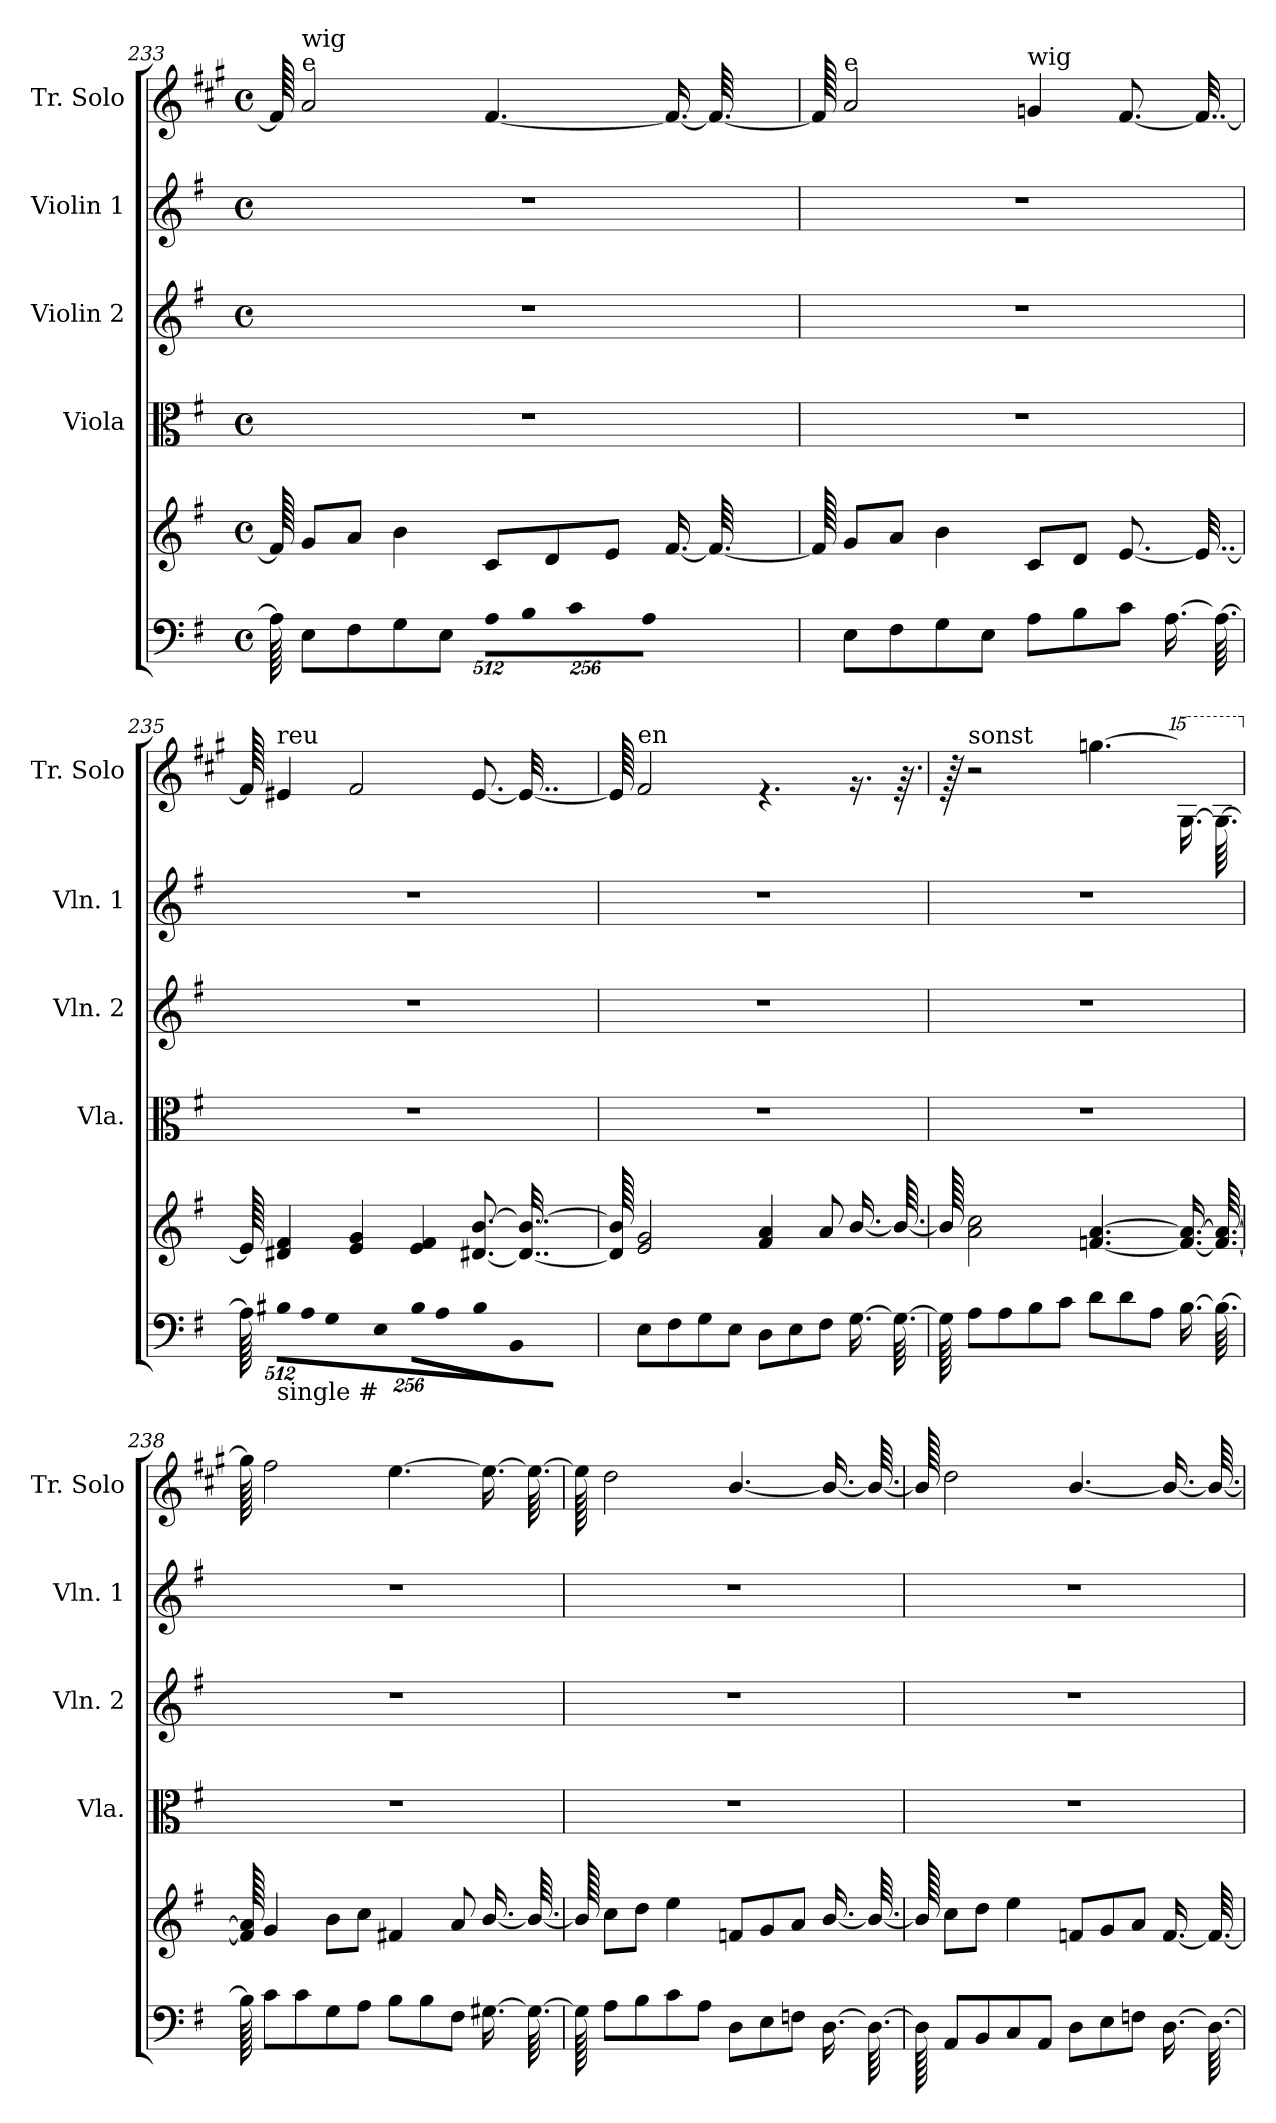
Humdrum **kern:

**kern	**kern	**kern	**kern	**kern	**kern
*part6	*part5	*part4	*part3	*part2	*part1
*staff6	*staff5	*staff4	*staff3	*staff2	*staff1
*	*	*I"Viola	*I"Violin 2	*I"Violin 1	*I"Tr. Solo
*	*	*I'Vla.	*I'Vln. 2	*I'Vln. 1	*I'Tr. Solo
!!LO:LB:g=z
*clefF4	*clefG2	*clefC3	*clefG2	*clefG2	*clefG2
*	*	*	*	*	*ITrd1c2
*k[f#]	*k[f#]	*k[f#]	*k[f#]	*k[f#]	*k[f#]
*G:	*G:	*G:	*G:	*G:	*G:
*M4/4	*M4/4	*M4/4	*M4/4	*M4/4	*M4/4
*met(c)	*met(c)	*met(c)	*met(c)	*met(c)	*met(c)
=233	=233	=233	=233	=233	=233
128A\]	128f#/]	1r	1r	1r	128e/]
!	!	!	!	!	!LO:TX:a:t=e
!	!	!	!	!	!LO:TX:a:t=wig
8E\L	8g/L	.	.	.	2g/
8F#\	8a/J	.	.	.	.
8G\	4b\	.	.	.	.
8E\J	.	.	.	.	.
*Xbrackettup	*	*	*	*	*
!LO:N:vis=8	!	!	!	!	!
4096%341A\L	8c/L	.	.	.	[<4.e/
!LO:N:vis=8	!	!	!	!	!
2048%171B\	.	.	.	.	.
.	8d/	.	.	.	.
!LO:N:vis=8	!	!	!	!	!
4096%341c\	.	.	.	.	.
!LO:N:vis=8	!	!	!	!	!
4096%341A\J	8e/J	.	.	.	.
8ryy	.	.	.	.	.
.	[<16.f#/	.	.	.	16.e/_
32ryy	.	.	.	.	.
.	64.f#/_	.	.	.	64.e/_
512ryy	.	.	.	.	.
2048.ryy	.	.	.	.	.
=234	=234	=234	=234	=234	=234
128ryy	128f#/]	1r	1r	1r	128e/]
!	!	!	!	!	!LO:TX:a:t=e
8E\L	8g/L	.	.	.	2g/
8F#\	8a/J	.	.	.	.
8G\	4b\	.	.	.	.
8E\J	.	.	.	.	.
!	!	!	!	!	!LO:TX:a:t=wig
8A\L	8c/L	.	.	.	4fn/
8B\	8d/J	.	.	.	.
8c\J	[<8.e/	.	.	.	[<8.e/
[>16.A\	.	.	.	.	.
.	32..e/_	.	.	.	32..e/_
64.A\_	.	.	.	.	.
=235	=235	=235	=235	=235	=235
128A\]	128e/]	1r	1r	1r	128e/]
!	!	!	!	!	!LO:TX:a:t=reu
!LO:TX:b:t=single #	!	!	!	!	!
!LO:N:vis=8	!	!	!	!	!
4096%341B#\L	4d#X/ 4f#/	.	.	.	4d#X/
!LO:N:vis=8	!	!	!	!	!
2048%171A\	.	.	.	.	.
!LO:N:vis=8	!	!	!	!	!
4096%341G\	.	.	.	.	.
!LO:N:vis=8	!	!	!	!	!
4096%341E\J	4e/ 4g/	.	.	.	2e/
!LO:N:vis=8	!	!	!	!	!
2048%171B#\L	.	.	.	.	.
!LO:N:vis=8	!	!	!	!	!
4096%341A\	.	.	.	.	.
8B#\	4e/ 4f#/	.	.	.	.
8BB\J	.	.	.	.	.
128%31ryy	[<8.d#X/ [<8.b/	.	.	.	[<8.d#/
.	32..d#/_ 32..b/_	.	.	.	32..d#/_
=236	=236	=236	=236	=236	=236
128ryy	128d#/] 128b/]	1r	1r	1r	128d#/]
!	!	!	!	!	!LO:TX:a:t=en
8E\L	2e/ 2g/	.	.	.	2e/
8F#\	.	.	.	.	.
8G\	.	.	.	.	.
8E\J	.	.	.	.	.
8D\L	4f#/ 4a/	.	.	.	4.rf
8E\	.	.	.	.	.
8F#\J	8a/	.	.	.	.
[>16.G\	[<16.b/	.	.	.	16.rf
64.G\_	64.b/_	.	.	.	64.rf
=237	=237	=237	=237	=237	=237
128G\]	128b/]	1r	1r	1r	128rf
!	!	!	!	!	!LO:TX:a:t=sonst
8A\L	2a\ 2cc\	.	.	.	2r
8A\	.	.	.	.	.
8B\	.	.	.	.	.
8c\J	.	.	.	.	.
8d\L	[<4.fn/ [<4.a/	.	.	.	[>4.ffn\
8d\	.	.	.	.	.
8A\J	.	.	.	.	.
*	*	*	*	*	*15ma
[>16.B\	16.f/_ 16.a/_	.	.	.	16.ff\_
64.B\_	64.f/_ 64.a/_	.	.	.	64.ff\_
!!LO:PB:g=z
=238	=238	=238	=238	=238	=238
*	*	*	*	*	*X15ma
128B\]	128f/] 128a/]	1r	1r	1r	128ff\]
8c\L	4g/	.	.	.	2ee\
8c\	.	.	.	.	.
8G\	8b\L	.	.	.	.
8A\J	8cc\J	.	.	.	.
8B\L	4f#/	.	.	.	[>4.dd\
8B\	.	.	.	.	.
8F#\J	8a/	.	.	.	.
[>16.G#X\	[<16.b/	.	.	.	16.dd\_
64.G#\_	64.b/_	.	.	.	64.dd\_
=239	=239	=239	=239	=239	=239
128G#\]	128b/]	1r	1r	1r	128dd\]
8A\L	8cc\L	.	.	.	2cc\
8B\	8dd\J	.	.	.	.
8c\	4ee\	.	.	.	.
8A\J	.	.	.	.	.
8D\L	8fn/L	.	.	.	[<4.a/
8E\	8g/	.	.	.	.
8Fn\J	8a/J	.	.	.	.
[>16.D\	[<16.b/	.	.	.	16.a/_
64.D\_	64.b/_	.	.	.	64.a/_
=240	=240	=240	=240	=240	=240
128D\]	128b/]	1r	1r	1r	128a/]
8AA/L	8cc\L	.	.	.	2cc\
8BB/	8dd\J	.	.	.	.
8C/	4ee\	.	.	.	.
8AA/J	.	.	.	.	.
8D\L	8fn/L	.	.	.	[<4.a/
8E\	8g/	.	.	.	.
8Fn\J	8a/J	.	.	.	.
[>16.D\	[<16.f/	.	.	.	16.a/_
64.D\_	64.f/_	.	.	.	64.a/_
=	=	=	=	=	=
*-	*-	*-	*-	*-	*-
